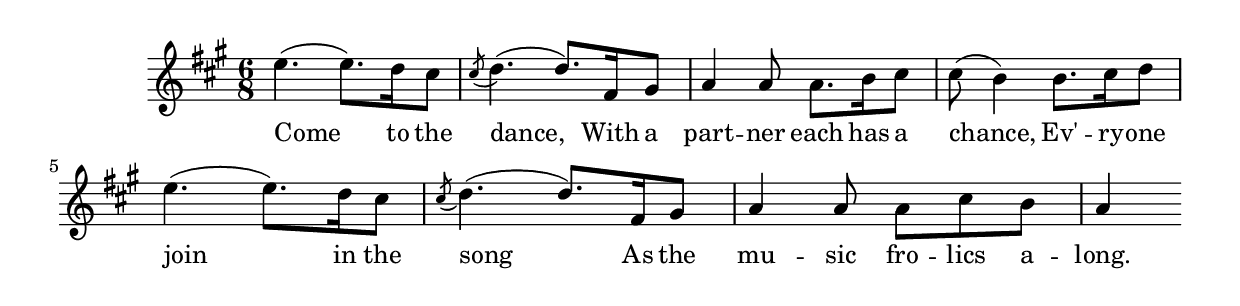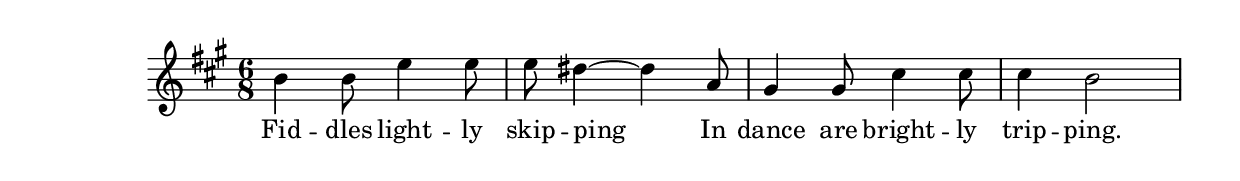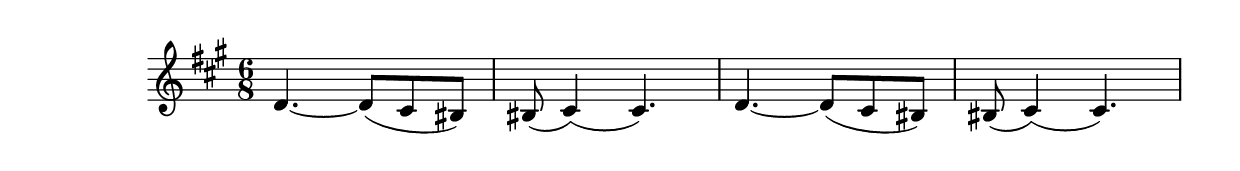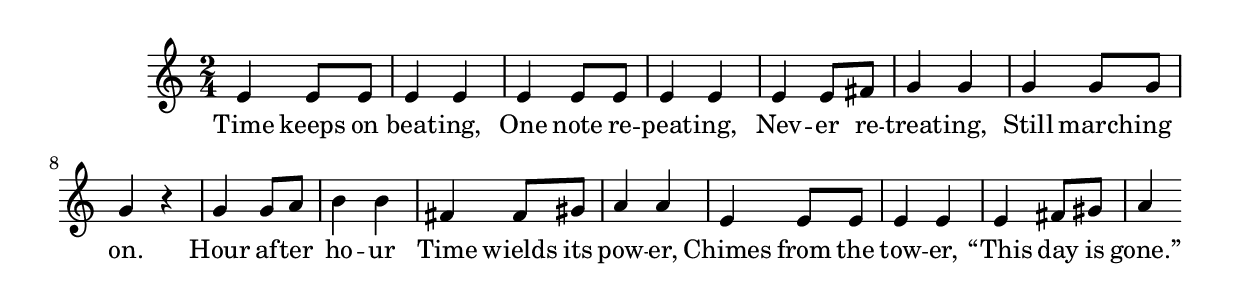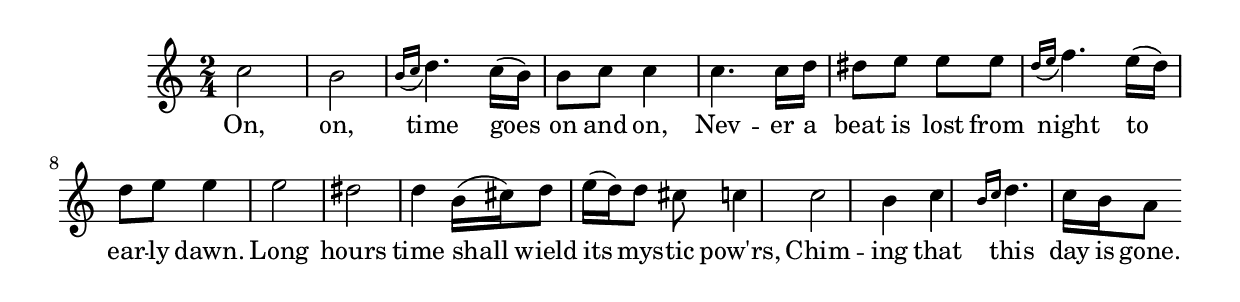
% Beethoven Symphony No. 7
\version "2.18.2"
% Melody definitions for movements of
% Beethovens's 7th Symphony (beethoven-007)

% Movement I Melody A {{{
melody_ia = <<
    \relative c'' {
        \clef "treble"
        \key a \major
        \time 6/8
        e4.( e8.) d16 cis8 | \slashedGrace{cis8(} d4.)( d8.) fis,16 gis8 |
        a4 a8 a8. b16 cis8 | cis8( b4) b8. cis16 d8 |
        e4.( e8.) d16 cis8 | \slashedGrace{cis8(} d4.)( d8.) fis,16 gis8 |
        a4 a8 a8 cis8 b8 | a4
    }
    \addlyrics {
        Come to the dance, With a part -- ner each has a chance,
        Ev' -- ry -- one join in the song As the mu -- sic fro -- lics a -- long.
    }
>> % }}}

% Movement I Melody B {{{
melody_ib = <<
    \relative c'' {
        \clef "treble"
        \key a \major
        \time 6/8
        b4 b8 e4 e8 | e8 dis4~ dis a8 |
        gis4 gis8 cis4 cis8 | cis4 b2
    }
    \addlyrics {
        Fid -- dles light -- ly skip -- ping
        In dance are bright -- ly trip -- ping.
    }
>> % }}}

% Movement I Melody C {{{
melody_ic = <<
    \relative c' {
        \clef "treble"
        \key a \major
        \time 6/8
        d4.~ d8( cis8 bis8) | bis8( cis4)( cis4.) |
        d4.~ d8( cis8 bis8) | bis8( cis4)( cis4.) |
    }
    \addlyrics {
    }
>> % }}}

% Movement II Melody A {{{
melody_iia = <<
    \relative c' {
        \clef "treble"
        \key a \minor
        \time 2/4
        e4 e8 e8 | e4 e | e4 e8 e | e4 e |
        e4 e8 fis8 | g4 g | g4 g8 g | g4 r |
        g4 g8 a | b4 b | fis4 fis8 gis8 | a4 a |
        e4 e8 e | e4 e | e4 fis8 gis | a4

    }
    \addlyrics {
        Time keeps on beat -- ing, One note re -- peat -- ing,
        Nev -- er re -- treat -- ing, Still march -- ing on.
        Hour af -- ter ho -- ur Time wields its pow -- er,
        Chimes from the tow -- er, “This day is gone.”
    }
>> % }}}

% Movement II Melody B {{{
melody_iib = <<
    \relative c'' {
        \clef "treble"
        \key a \minor
        \time 2/4
        c2 | b2 | \grace{b16( c} d4.) c16( b) |
        b8 c c4 | c4. c16 d | dis8 e e e |
        \grace{d16( e} f4.) e16( d16) | d8 e e4 | e2 |
        dis2 | d4 b16( cis16) d8 e16( d) | d8 cis8 c4 | c2 |
        b4 c | \grace{b16 c} d4.) c16 b16 | a8
    }
    \addlyrics {
        On, on, time goes on and on,
        Nev -- er a beat is lost from night to ear -- ly dawn.
        Long hours time shall wield its mys -- tic pow'rs,
        Chim -- ing that this day is gone.
    }
>> % }}}

\paper { oddFooterMarkup = ##f }
\layout { ragged-right = ##f }

\book { \bookOutputSuffix "1a" \melody_ia }
\book { \bookOutputSuffix "1b" \melody_ib }
\book { \bookOutputSuffix "1c" \melody_ic }
\book { \bookOutputSuffix "2a" \melody_iia }
\book { \bookOutputSuffix "2b" \melody_iib }
